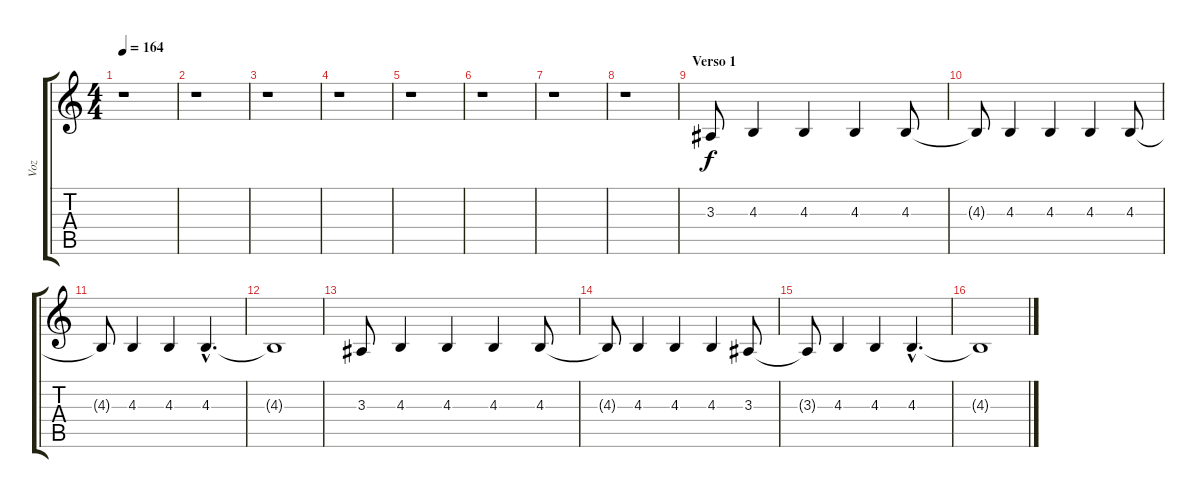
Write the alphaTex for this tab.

\track ("Voz" "Voz") {instrument altosax}
\staff {score tabs}
\tuning (E4 B3 G3 D3 A2 E2) {hide}
\ts (4 4)
\tempo 164
\clef g2
\ks c
r.1{dy f instrument altosax} |
r.1 |
r.1 |
r.1 |
r.1 |
r.1 |
r.1 |
r.1 |
\section ("" "Verso 1")
3.3.8{volume 13} 4.3.4 4.3.4 4.3.4 4.3.8 |
4.3{t}.8 4.3.4 4.3.4 4.3.4 4.3.8 |
4.3{t}.8 4.3.4 4.3.4 4.3{hac}.4{d} |
4.3{t}.1{volume 8} |
3.3.8{volume 13} 4.3.4 4.3.4 4.3.4 4.3.8 |
4.3{t}.8 4.3.4 4.3.4 4.3.4 3.3.8 |
3.3{t}.8 4.3.4 4.3.4 4.3{hac}.4{d} |
4.3{t}.1{volume 8}
